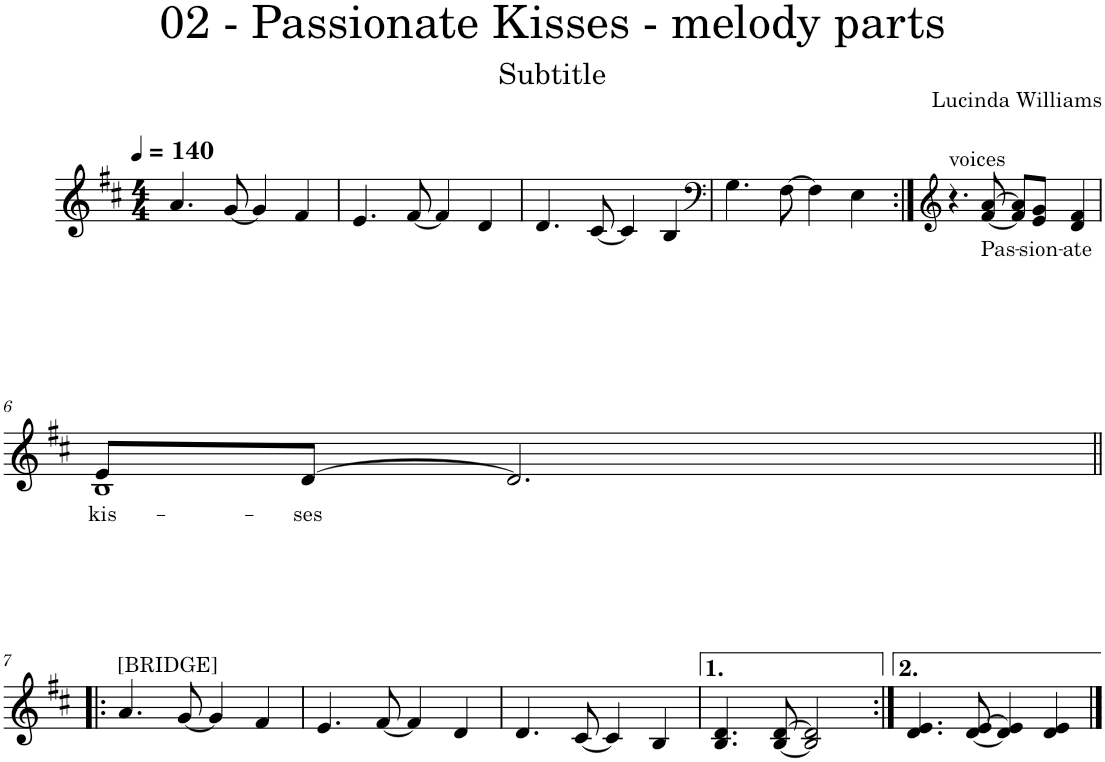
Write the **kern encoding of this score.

**kern	**text
*part1	*part1
*staff1	*staff1
*I"Piano	*
*I'Pno.	*
*clefG2	*
*k[f#c#]	*
*M4/4	*
*MM140	*
=1	=1
4.a/	.
[8g/	.
4g/]	.
4f#/	.
=2	=2
4.e/	.
[8f#/	.
4f#/]	.
4d/	.
=3	=3
4.d/	.
[8c#/	.
4c#/]	.
4B/	.
=4	=4
*clefF4	*
4.G\	.
[8F#\	.
4F#\]	.
4E\	.
=5:|!	=5:|!
*clefG2	*
!LO:TX:a:t=voices	!
4.r	.
!	!LO:LY:b
[8f#/ [8a/	Pas-
8f#/] 8a/]L	.
!	!LO:LY:b
8e/ 8g/J	-sion-
!	!LO:LY:b
4d/ 4f#/	-ate
!!LO:LB:g=z
=6	=6
!	!LO:LY:b
*^	*
8e/L	1B	kis-
!	!	!LO:LY:b
[8d/J	.	-ses
2.d/]	.	.
*v	*v	*
!!LO:LB:g=z
=7!|:	=7!|:
!LO:TX:a:t=[BRIDGE]	!
4.a/	.
[8g/	.
4g/]	.
4f#/	.
=8	=8
4.e/	.
[8f#/	.
4f#/]	.
4d/	.
=9	=9
4.d/	.
[8c#/	.
4c#/]	.
4B/	.
=10	=10
4.B/ 4.d/	.
[8B/ [8d/	.
2B/] 2d/]	.
=11:|!	=11:|!
4.d/ 4.e/	.
[8d/ [8e/	.
4d/] 4e/]	.
4d/ 4e/	.
==	==
*-	*-
